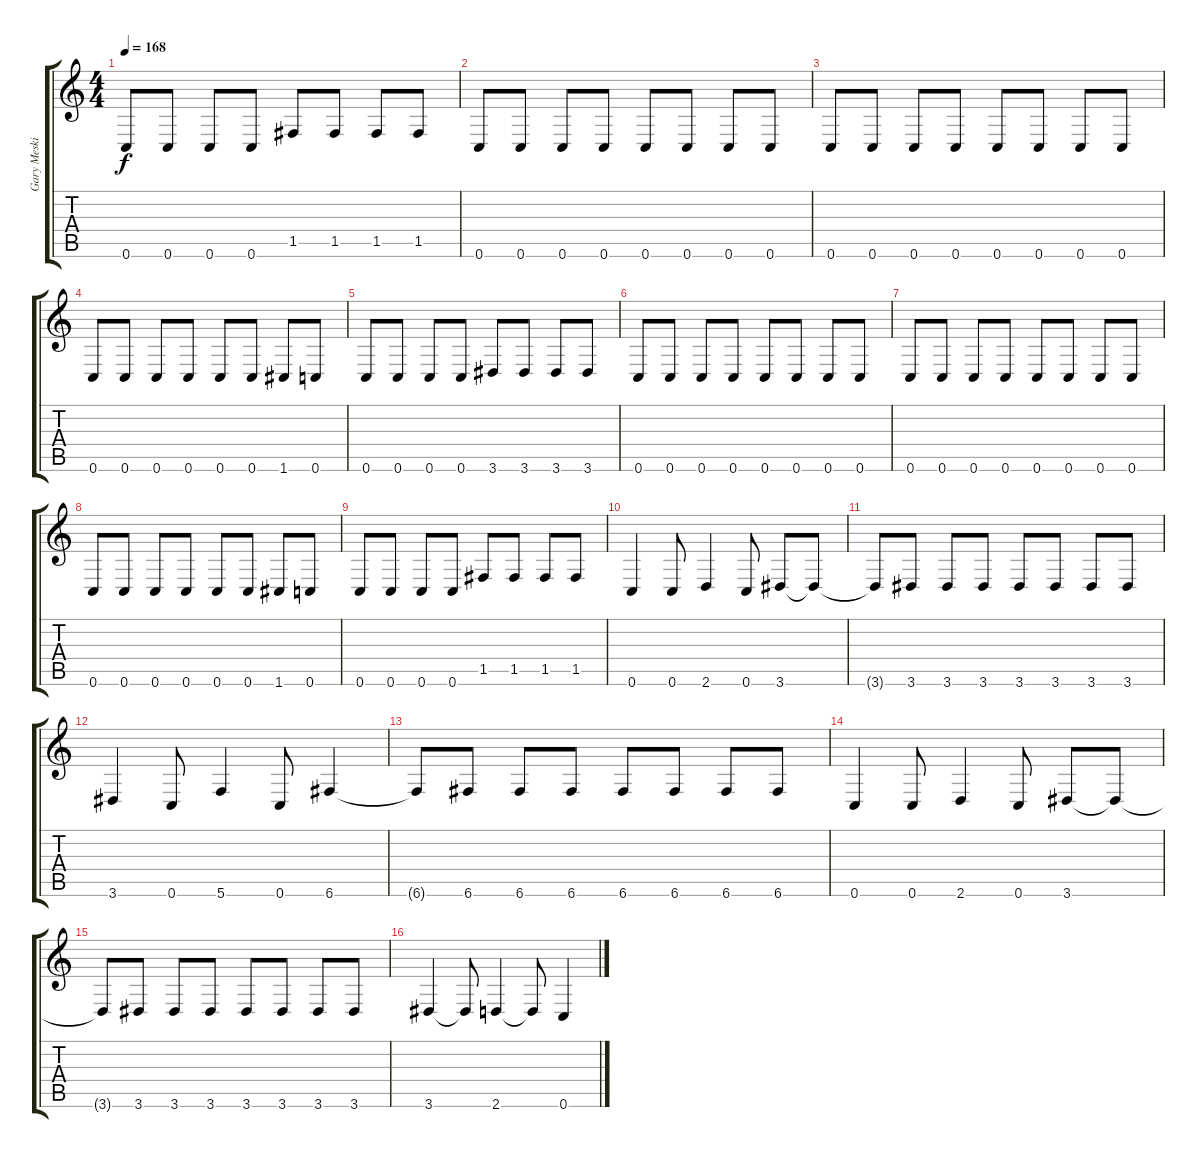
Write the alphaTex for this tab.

\track ("Gary Meskil" "Gary Meski") {instrument electricbasspick}
\staff {score tabs}
\tuning (C4 G3 Eb3 Bb2 F2 C2) {hide}
\ts (4 4)
\tempo 168
\clef g2
\ks c
0.6.8{dy f} 0.6.8 0.6.8 0.6.8 1.5.8 1.5.8 1.5.8 1.5.8 |
0.6.8 0.6.8 0.6.8 0.6.8 0.6.8 0.6.8 0.6.8 0.6.8 |
0.6.8 0.6.8 0.6.8 0.6.8 0.6.8 0.6.8 0.6.8 0.6.8 |
0.6.8 0.6.8 0.6.8 0.6.8 0.6.8 0.6.8 1.6.8 0.6.8 |
0.6.8 0.6.8 0.6.8 0.6.8 3.6.8 3.6.8 3.6.8 3.6.8 |
0.6.8 0.6.8 0.6.8 0.6.8 0.6.8 0.6.8 0.6.8 0.6.8 |
0.6.8 0.6.8 0.6.8 0.6.8 0.6.8 0.6.8 0.6.8 0.6.8 |
0.6.8 0.6.8 0.6.8 0.6.8 0.6.8 0.6.8 1.6.8 0.6.8 |
0.6.8 0.6.8 0.6.8 0.6.8 1.5.8 1.5.8 1.5.8 1.5.8 |
0.6.4 0.6.8 2.6.4 0.6.8 3.6.8 3.6{t}.8 |
3.6{t}.8 3.6.8 3.6.8 3.6.8 3.6.8 3.6.8 3.6.8 3.6.8 |
3.6.4 0.6.8 5.6.4 0.6.8 6.6.4 |
6.6{t}.8 6.6.8 6.6.8 6.6.8 6.6.8 6.6.8 6.6.8 6.6.8 |
0.6.4 0.6.8 2.6.4 0.6.8 3.6.8 3.6{t}.8 |
3.6{t}.8 3.6.8 3.6.8 3.6.8 3.6.8 3.6.8 3.6.8 3.6.8 |
3.6.4 3.6{t}.8 2.6.4 2.6{t}.8 0.6.4
